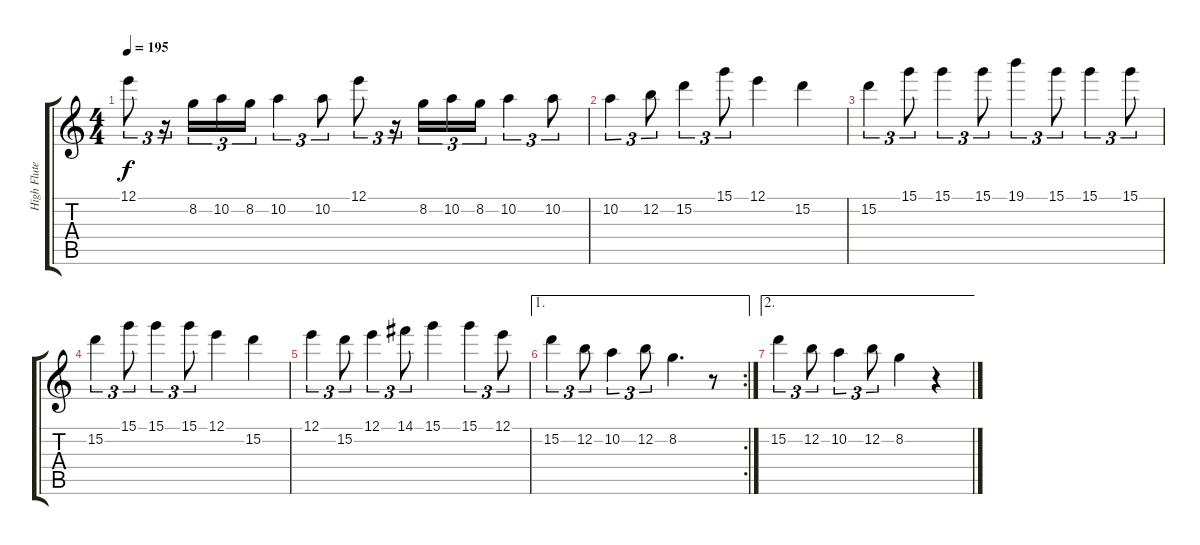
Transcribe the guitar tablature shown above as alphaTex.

\track ("High Flute (one Oct. higher)" "High Flute") {instrument flute}
\staff {score tabs}
\tuning (E5 B4 G4 D4 A3 E3) {hide}
\ts (4 4)
\tempo 195
\clef g2
\ks c
12.1.8{tu (3 2) dy f} r.16{tu (3 2)} 8.2.16{tu (3 2)} 10.2.16{tu (3 2)} 8.2.16{tu (3 2)} 10.2.4{tu (3 2)} 10.2.8{tu (3 2)} 12.1.8{tu (3 2)} r.16{tu (3 2)} 8.2.16{tu (3 2)} 10.2.16{tu (3 2)} 8.2.16{tu (3 2)} 10.2.4{tu (3 2)} 10.2.8{tu (3 2)} |
10.2.4{tu (3 2)} 12.2.8{tu (3 2)} 15.2.4{tu (3 2)} 15.1.8{tu (3 2)} 12.1.4 15.2.4 |
15.2.4{tu (3 2)} 15.1.8{tu (3 2)} 15.1.4{tu (3 2)} 15.1.8{tu (3 2)} 19.1.4{tu (3 2)} 15.1.8{tu (3 2)} 15.1.4{tu (3 2)} 15.1.8{tu (3 2)} |
15.2.4{tu (3 2)} 15.1.8{tu (3 2)} 15.1.4{tu (3 2)} 15.1.8{tu (3 2)} 12.1.4 15.2.4 |
12.1.4{tu (3 2)} 15.2.8{tu (3 2)} 12.1.4{tu (3 2)} 14.1.8{tu (3 2)} 15.1.4 15.1.4{tu (3 2)} 12.1.8{tu (3 2)} |
\ae 1
\rc 2
15.2.4{tu (3 2)} 12.2.8{tu (3 2)} 10.2.4{tu (3 2)} 12.2.8{tu (3 2)} 8.2.4{d} r.8 |
\ae 2
15.2.4{tu (3 2)} 12.2.8{tu (3 2)} 10.2.4{tu (3 2)} 12.2.8{tu (3 2)} 8.2.4 r.4
